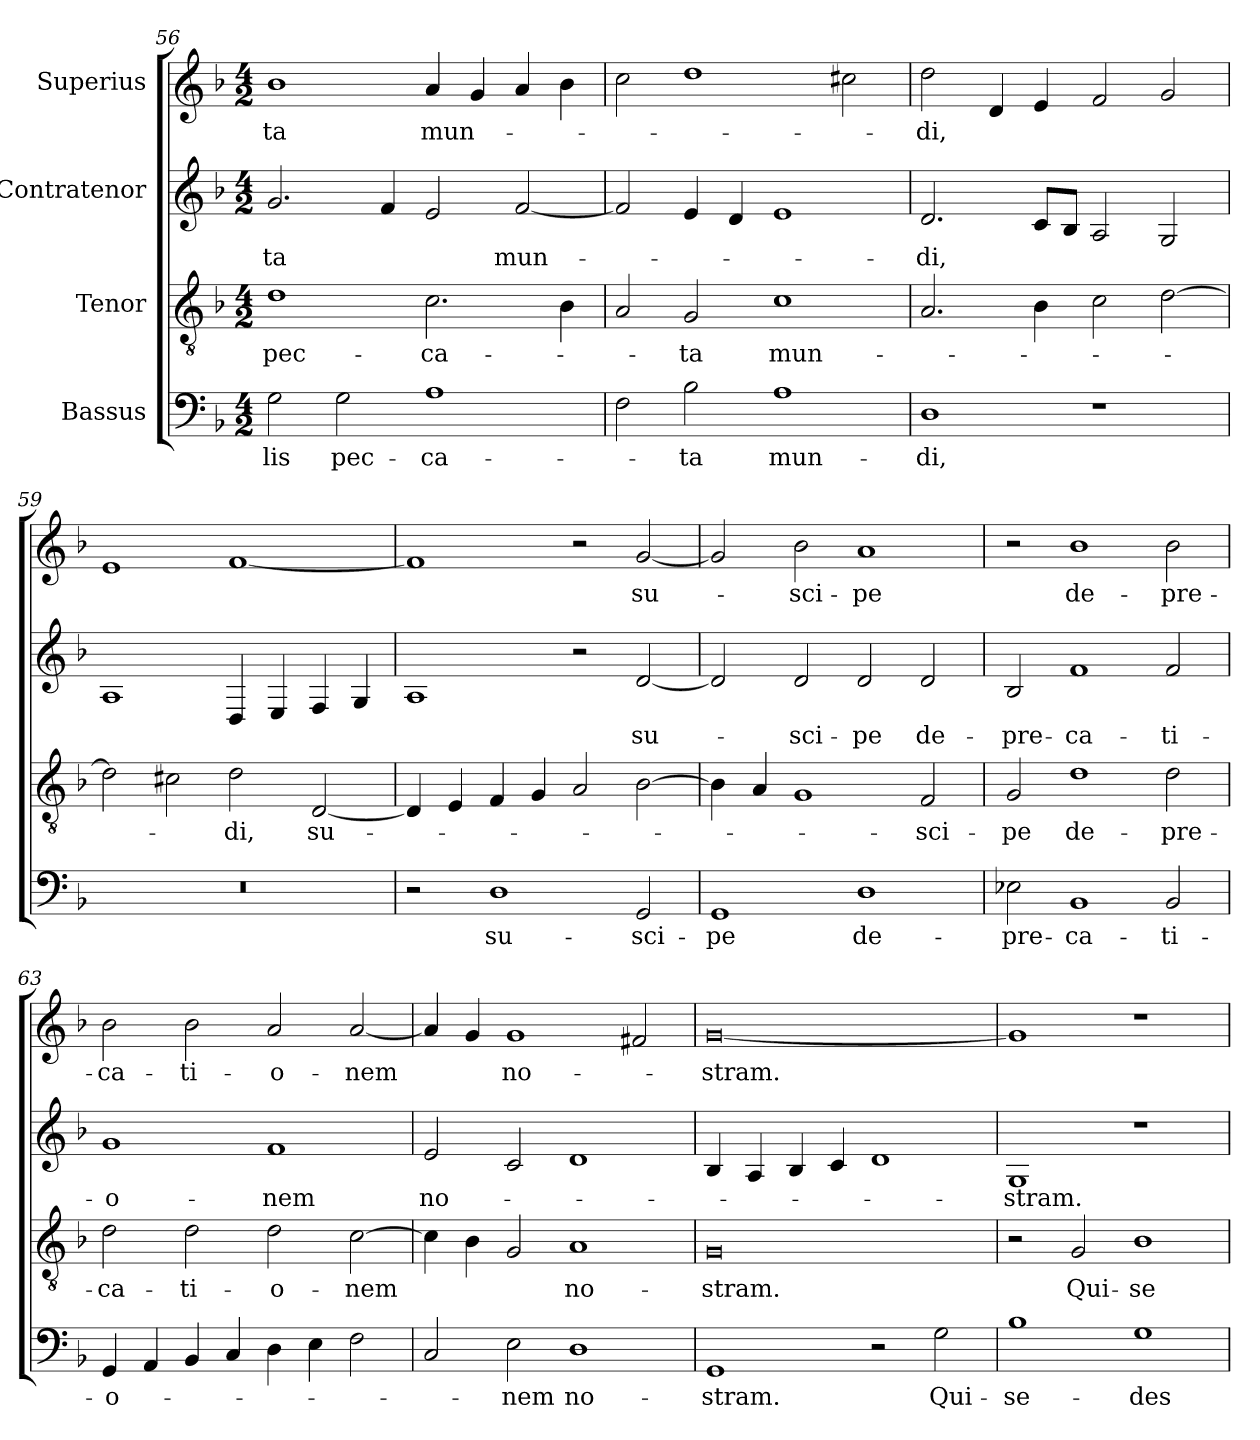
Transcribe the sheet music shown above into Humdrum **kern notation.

**kern	**text	**kern	**text	**kern	**text	**kern	**text
*part4	*part4	*part3	*part3	*part2	*part2	*part1	*part1
*staff4	*staff4	*staff3	*staff3	*staff2	*staff2	*staff1	*staff1
*I"Bassus	*	*I"Tenor	*	*I"Contratenor	*	*I"Superius	*
*clefF4	*	*clefGv2	*	*clefG2	*	*clefG2	*
*k[b-]	*	*k[b-]	*	*k[b-]	*	*k[b-]	*
*M4/2	*	*M4/2	*	*M4/2	*	*M4/2	*
=56	=56	=56	=56	=56	=56	=56	=56
2G\	-lis	1d\	pec-	2.g/	-ta	1b-\	-ta
2G\	pec-	.	.	.	.	.	.
.	.	.	.	4f/	.	.	.
1A\	-ca-	2.c\	-ca-	2e/	.	4a/	mun-
.	.	.	.	.	.	4g/	.
.	.	.	.	[2f/	mun-	4a/	.
.	.	4B-\	.	.	.	4b-\	.
=57	=57	=57	=57	=57	=57	=57	=57
2F\	.	2A/	.	2f/]	.	2cc\	.
2B-\	-ta	2G/	-ta	4e/	.	1dd\	.
.	.	.	.	4d/	.	.	.
1A\	mun-	1c\	mun-	1e/	.	.	.
.	.	.	.	.	.	2cc#X\	.
=58	=58	=58	=58	=58	=58	=58	=58
1D\	-di,	2.A/	.	2.d/	-di,	2dd\	-di,
.	.	.	.	.	.	4d/	.
.	.	4B-\	.	8c/L	.	4e/	.
.	.	.	.	8B-/J	.	.	.
1r	.	2c\	.	2A/	.	2f/	.
.	.	[2d\	.	2G/	.	2g/	.
=59	=59	=59	=59	=59	=59	=59	=59
0r	.	2d\]	.	1A/	.	1e/	.
.	.	2c#X\	.	.	.	.	.
.	.	2d\	-di,	4D/	.	[1f/	.
.	.	.	.	4E/	.	.	.
.	.	[2D/	su-	4F/	.	.	.
.	.	.	.	4G/	.	.	.
=60	=60	=60	=60	=60	=60	=60	=60
2r	.	4D/]	.	1A/	.	1f/]	.
.	.	4E/	.	.	.	.	.
1D\	su-	4F/	.	.	.	.	.
.	.	4G/	.	.	.	.	.
.	.	2A/	.	2r	.	2r	.
2GG/	-sci-	[2B-\	.	[2d/	su-	[2g/	su-
=61	=61	=61	=61	=61	=61	=61	=61
1GG/	-pe	4B-\]	.	2d/]	.	2g/]	.
.	.	4A/	.	.	.	.	.
.	.	1G/	.	2d/	-sci-	2b-\	-sci-
1D\	de-	.	.	2d/	-pe	1a/	-pe
.	.	2F/	-sci-	2d/	de-	.	.
=62	=62	=62	=62	=62	=62	=62	=62
2E-X\	-pre-	2G/	-pe	2B-/	-pre-	2r	.
1BB-/	-ca-	1d\	de-	1f/	-ca-	1b-\	de-
2BB-/	-ti-	2d\	-pre-	2f/	-ti-	2b-\	-pre-
=63	=63	=63	=63	=63	=63	=63	=63
4GG/	-o-	2d\	-ca-	1g/	-o-	2b-\	-ca-
4AA/	.	.	.	.	.	.	.
4BB-/	.	2d\	-ti-	.	.	2b-\	-ti-
4C/	.	.	.	.	.	.	.
4D\	.	2d\	-o-	1f/	-nem	2a/	-o-
4E\	.	.	.	.	.	.	.
2F\	.	[2c\	-nem	.	.	[2a/	-nem
=64	=64	=64	=64	=64	=64	=64	=64
2C/	.	4c\]	.	2e/	no-	4a/]	.
.	.	4B-\	.	.	.	4g/	.
2E\	-nem	2G/	.	2c/	.	1g/	no-
1D\	no-	1A/	no-	1d/	.	.	.
.	.	.	.	.	.	2f#X/	.
=65	=65	=65	=65	=65	=65	=65	=65
1GG/	-stram.	0G/	-stram.	4B-/	.	[0g/	-stram.
.	.	.	.	4A/	.	.	.
.	.	.	.	4B-/	.	.	.
.	.	.	.	4c/	.	.	.
2r	.	.	.	1d/	.	.	.
2G\	Qui-	.	.	.	.	.	.
=66	=66	=66	=66	=66	=66	=66	=66
1B-\	se-	2r	.	1G/	-stram.	1g/]	.
.	.	2G/	Qui-	.	.	.	.
1G\	-des	1B-\	se-	1r	.	1r	.
=	=	=	=	=	=	=	=
*-	*-	*-	*-	*-	*-	*-	*-
